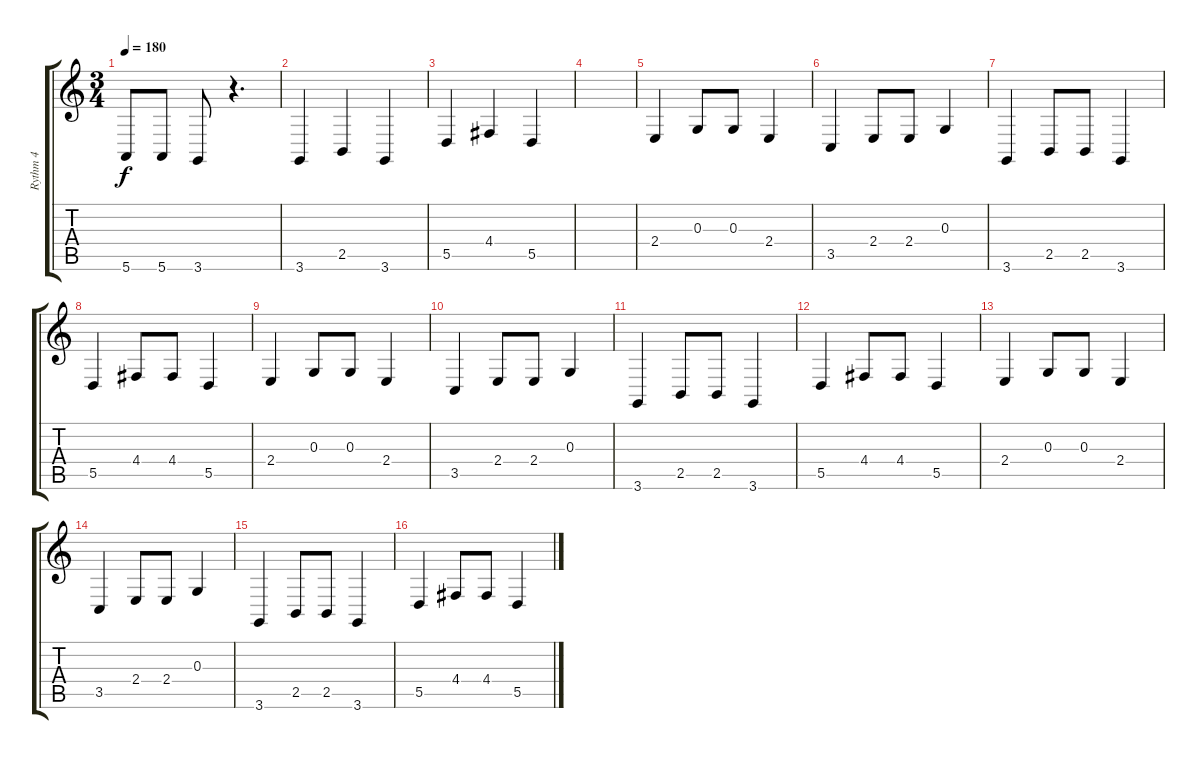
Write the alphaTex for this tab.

\track ("Rythm 4" "Rythm 4") {instrument altosax}
\staff {score tabs}
\tuning (E4 B3 G3 D3 A2 E2) {hide}
\ts (3 4)
\tempo 180
\clef g2
\ks c
5.6.8{dy f} 5.6.8 3.6.8 r.4{d} |
3.6.4 2.5.4 3.6.4 |
5.5.4 4.4.4 5.5.4 |
|
2.4.4 0.3.8 0.3.8 2.4.4 |
3.5.4 2.4.8 2.4.8 0.3.4 |
3.6.4 2.5.8 2.5.8 3.6.4 |
5.5.4 4.4.8 4.4.8 5.5.4 |
2.4.4 0.3.8 0.3.8 2.4.4 |
3.5.4 2.4.8 2.4.8 0.3.4 |
3.6.4 2.5.8 2.5.8 3.6.4 |
5.5.4 4.4.8 4.4.8 5.5.4 |
2.4.4 0.3.8 0.3.8 2.4.4 |
3.5.4 2.4.8 2.4.8 0.3.4 |
3.6.4 2.5.8 2.5.8 3.6.4 |
5.5.4 4.4.8 4.4.8 5.5.4
